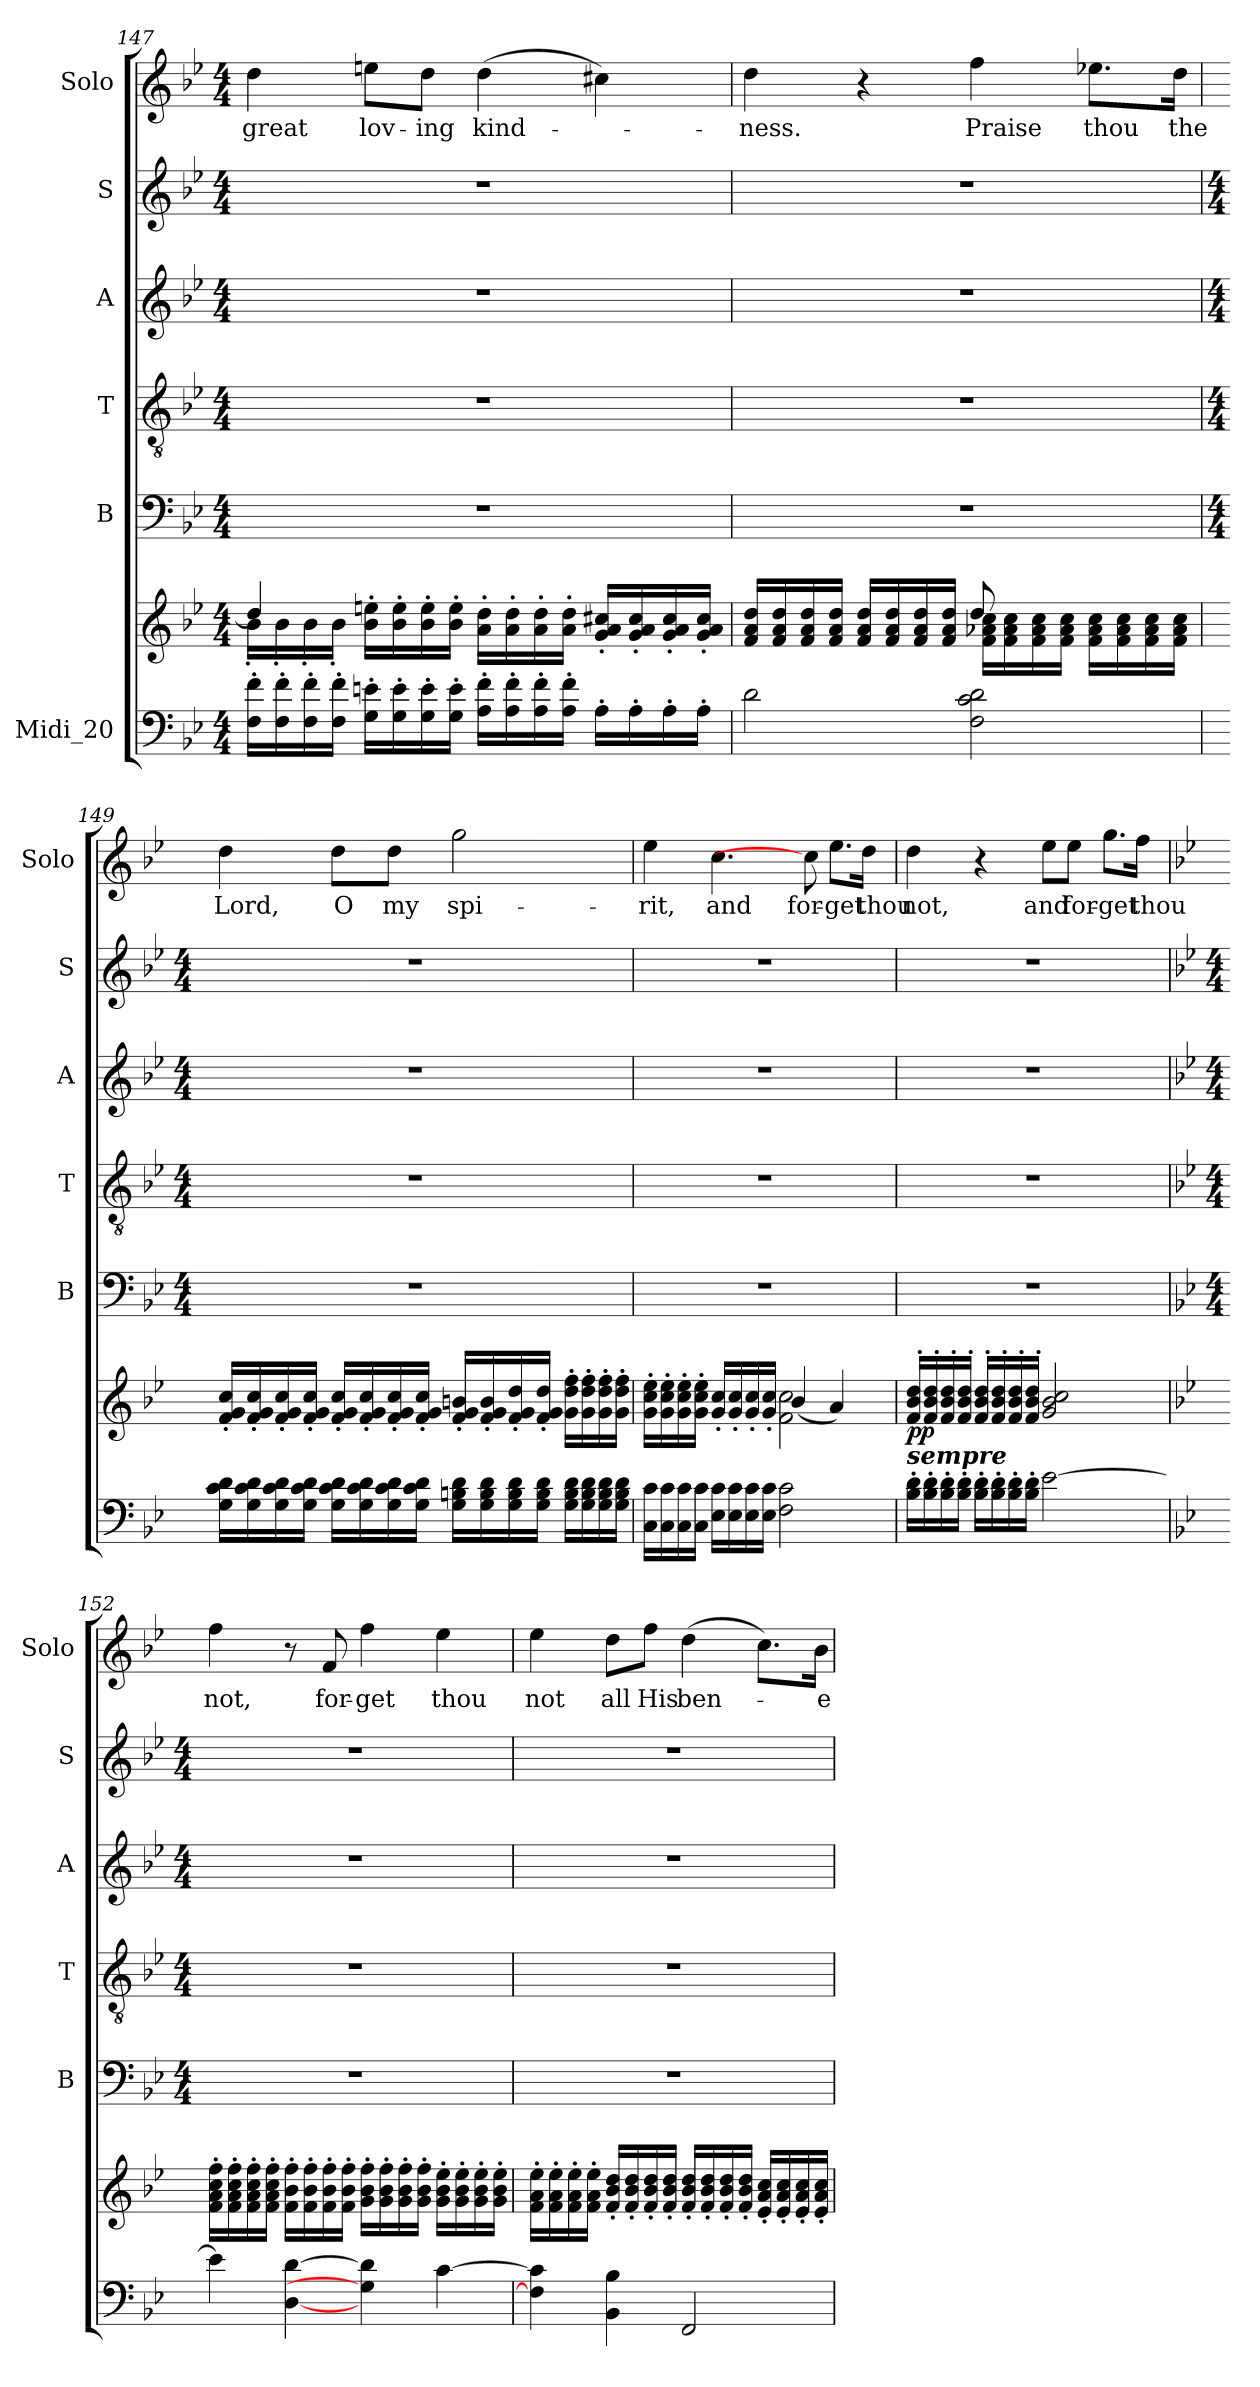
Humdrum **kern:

**kern	**kern	**dynam	**kern	**kern	**kern	**kern	**kern	**text
*part6	*part6	*part6	*part5	*part4	*part3	*part2	*part1	*part1
*staff7	*staff6	*staff6/7	*staff5	*staff4	*staff3	*staff2	*staff1	*staff1
*I"Midi_20	*	*	*I"B	*I"T	*I"A	*I"S	*I"Solo	*
*	*	*	*I'B	*I'T	*I'A	*I'S	*I'Solo	*
*clefF4	*clefG2	*	*clefF4	*clefGv2	*clefG2	*clefG2	*clefG2	*
*k[b-e-]	*k[b-e-]	*	*k[b-e-]	*k[b-e-]	*k[b-e-]	*k[b-e-]	*k[b-e-]	*
*B-:	*B-:	*	*B-:	*B-:	*B-:	*B-:	*B-:	*
*M4/4	*M4/4	*	*M4/4	*M4/4	*M4/4	*M4/4	*M4/4	*
=147	=147	=147	=147	=147	=147	=147	=147	=147
*	*^	*	*	*	*	*	*	*
!	!	!	!	!	!	!	!	!	!LO:LY:b
16F' 16f'LL	4dd/]	16b-'LL	.	1r	1r	1r	1r	4dd	great
16F' 16f'	.	16b-'	.	.	.	.	.	.	.
16F' 16f'	.	16b-'	.	.	.	.	.	.	.
16F' 16f'JJ	.	16b-'JJ	.	.	.	.	.	.	.
!	!	!	!	!	!	!	!	!	!LO:LY:b
16G' 16en'LL	16b-\' 16een\'LL	4ryy	.	.	.	.	.	8een\L	lov-
16G' 16e'	16b-\' 16ee\'	.	.	.	.	.	.	.	.
!	!	!	!	!	!	!	!	!	!LO:LY:b
16G' 16e'	16b-\' 16ee\'	.	.	.	.	.	.	8dd\J	-ing
16G' 16e'JJ	16b-\' 16ee\'JJ	.	.	.	.	.	.	.	.
!	!	!	!	!	!	!	!	!	!LO:LY:b
16A' 16f'LL	16a\' 16dd\'LL	2ryy	.	.	.	.	.	(>4dd	kind-
16A' 16f'	16a\' 16dd\'	.	.	.	.	.	.	.	.
16A' 16f'	16a\' 16dd\'	.	.	.	.	.	.	.	.
16A' 16f'JJ	16a\' 16dd\'JJ	.	.	.	.	.	.	.	.
16A'LL	16g' 16a' 16cc#X'LL	.	.	.	.	.	.	4cc#X)	.
16A'	16g' 16a' 16cc#'	.	.	.	.	.	.	.	.
16A'	16g' 16a' 16cc#'	.	.	.	.	.	.	.	.
16A'JJ	16g' 16a' 16cc#'JJ	.	.	.	.	.	.	.	.
=148	=148	=148	=148	=148	=148	=148	=148	=148	=148
!	!	!	!	!	!	!	!	!	!LO:LY:b
2d	16f 16a 16ddLL	2ryy	.	1r	1r	1r	1r	4dd	ness.
.	16f 16a 16dd	.	.	.	.	.	.	.	.
.	16f 16a 16dd	.	.	.	.	.	.	.	.
.	16f 16a 16ddJJ	.	.	.	.	.	.	.	.
.	16f 16a 16ddLL	.	.	.	.	.	.	4r	.
.	16f 16a 16dd	.	.	.	.	.	.	.	.
.	16f 16a 16dd	.	.	.	.	.	.	.	.
.	16f 16a 16ddJJ	.	.	.	.	.	.	.	.
!	!	!	!	!	!	!	!	!	!LO:LY:b
2F 2c 2d	8dd/	16f\ 16a-X\ 16cc\LL	.	.	.	.	.	4ff	Praise
.	.	16f\ 16a-\ 16cc\	.	.	.	.	.	.	.
.	8ryy	16f\ 16a-\ 16cc\	.	.	.	.	.	.	.
.	.	16f\ 16a-\ 16cc\JJ	.	.	.	.	.	.	.
!	!	!	!	!	!	!	!	!	!LO:LY:b
.	4ryy	16f\ 16a-\ 16cc\LL	.	.	.	.	.	8.ee-X\L	thou
.	.	16f\ 16a-\ 16cc\	.	.	.	.	.	.	.
.	.	16f\ 16a-\ 16cc\	.	.	.	.	.	.	.
!	!	!	!	!	!	!	!	!	!LO:LY:b
.	.	16f 16a- 16ccJJ	.	.	.	.	.	16dd\Jk	the
!!LO:LB:g=z
=149	=149	=149	=149	=149	=149	=149	=149	=149	=149
*	*	*	*	*M4/4	*M4/4	*M4/4	*M4/4	*	*
!	!	!	!	!	!	!	!	!	!LO:LY:b
16G 16c 16dLL	16f' 16g' 16cc'LL	2ryy	.	1r	1r	1r	1r	4dd	Lord,
16G 16c 16d	16f' 16g' 16cc'	.	.	.	.	.	.	.	.
16G 16c 16d	16f' 16g' 16cc'	.	.	.	.	.	.	.	.
16G 16c 16dJJ	16f' 16g' 16cc'JJ	.	.	.	.	.	.	.	.
!	!	!	!	!	!	!	!	!	!LO:LY:b
16G 16c 16dLL	16f' 16g' 16cc'LL	.	.	.	.	.	.	8dd\L	O
16G 16c 16d	16f' 16g' 16cc'	.	.	.	.	.	.	.	.
!	!	!	!	!	!	!	!	!	!LO:LY:b
16G 16c 16d	16f' 16g' 16cc'	.	.	.	.	.	.	8dd\J	my
16G 16c 16dJJ	16f' 16g' 16cc'JJ	.	.	.	.	.	.	.	.
!	!	!	!	!	!	!	!	!	!LO:LY:b
16G 16Bn 16dLL	16f' 16g' 16bn'LL	4ryy	.	.	.	.	.	2gg	spi-
16G 16B 16d	16f' 16g' 16b'	.	.	.	.	.	.	.	.
16G 16B 16d	16f' 16g' 16dd'	.	.	.	.	.	.	.	.
16G 16B 16dJJ	16f' 16g' 16dd'JJ	.	.	.	.	.	.	.	.
16G 16B 16dLL	16g\' 16dd\' 16ff\'LL	4ryy	.	.	.	.	.	.	.
16G 16B 16d	16g\' 16dd\' 16ff\'	.	.	.	.	.	.	.	.
16G 16B 16d	16g\' 16dd\' 16ff\'	.	.	.	.	.	.	.	.
16G 16B 16dJJ	16g\' 16dd\' 16ff\'JJ	.	.	.	.	.	.	.	.
=150	=150	=150	=150	=150	=150	=150	=150	=150	=150
!	!	!	!	!	!	!	!	!	!LO:LY:b
16C 16cLL	16g\' 16cc\' 16ee-\'LL	2ryy	.	1r	1r	1r	1r	4ee-	-rit,
16C 16c	16g\' 16cc\' 16ee-\'	.	.	.	.	.	.	.	.
16C 16c	16g\' 16cc\' 16ee-\'	.	.	.	.	.	.	.	.
16C 16cJJ	16g\' 16cc\' 16ee-\'JJ	.	.	.	.	.	.	.	.
!	!	!	!	!	!	!	!	!	!LO:LY:b
16E- 16cLL	16g' 16cc'LL	.	.	.	.	.	.	4.cc	and
16E- 16c	16g' 16cc'	.	.	.	.	.	.	.	.
16E- 16c	16g' 16cc'	.	.	.	.	.	.	.	.
16E- 16cJJ	16g' 16cc'JJ	.	.	.	.	.	.	.	.
2F 2c	2f\ 2cc\	(<4b-/	.	.	.	.	.	.	.
!	!	!	!	!	!	!	!	!	!LO:LY:b
.	.	.	.	.	.	.	.	8cc]	for-
!	!	!	!	!	!	!	!	!	!LO:LY:b
.	.	4a/)	.	.	.	.	.	8.ee-\L	-get
!	!	!	!	!	!	!	!	!	!LO:LY:b
.	.	.	.	.	.	.	.	16dd\Jk	thou
=151	=151	=151	=151	=151	=151	=151	=151	=151	=151
!	!LO:TX:b:Bi:t=sempre	!	!	!	!	!	!	!	!
!	!	!	!LO:DY:b	!	!	!	!	!	!LO:LY:b
16B-' 16d'LL	16f' 16b-' 16dd'LL	1ryy	pp	1r	1r	1r	1r	4dd	not,
16B-' 16d'	16f' 16b-' 16dd'	.	.	.	.	.	.	.	.
16B-' 16d'	16f' 16b-' 16dd'	.	.	.	.	.	.	.	.
16B-' 16d'JJ	16f' 16b-' 16dd'JJ	.	.	.	.	.	.	.	.
16B-' 16d'LL	16f' 16b-' 16dd'LL	.	.	.	.	.	.	4r	.
16B-' 16d'	16f' 16b-' 16dd'	.	.	.	.	.	.	.	.
16B-' 16d'	16f' 16b-' 16dd'	.	.	.	.	.	.	.	.
16B-' 16d'JJ	16f' 16b-' 16dd'JJ	.	.	.	.	.	.	.	.
!	!	!	!	!	!	!	!	!	!LO:LY:b
[2e-	2g 2b- 2cc	.	.	.	.	.	.	8ee-\L	and
!	!	!	!	!	!	!	!	!	!LO:LY:b
.	.	.	.	.	.	.	.	8ee-\J	for-
!	!	!	!	!	!	!	!	!	!LO:LY:b
.	.	.	.	.	.	.	.	8.gg\L	-get
!	!	!	!	!	!	!	!	!	!LO:LY:b
.	.	.	.	.	.	.	.	16ff\Jk	thou
*	*v	*v	*	*	*	*	*	*	*
!!LO:LB:g=z
=152	=152	=152	=152	=152	=152	=152	=152	=152
*	*	*	*	*	*k[b-e-]	*k[b-e-]	*	*
*	*	*	*	*	*B-:	*B-:	*	*
*	*	*	*M4/4	*M4/4	*M4/4	*M4/4	*	*
!	!	!	!	!	!	!	!	!LO:LY:b
4e-]	16f' 16a' 16cc' 16ff'LL	.	1r	1r	1r	1r	4ff	not,
.	16f' 16a' 16cc' 16ff'	.	.	.	.	.	.	.
.	16f' 16a' 16cc' 16ff'	.	.	.	.	.	.	.
.	16f' 16a' 16cc' 16ff'JJ	.	.	.	.	.	.	.
[4D [4d	16f' 16b-' 16ff'LL	.	.	.	.	.	8r	.
.	16f' 16b-' 16ff'	.	.	.	.	.	.	.
!	!	!	!	!	!	!	!	!LO:LY:b
.	16f' 16b-' 16ff'	.	.	.	.	.	8f	for-
.	16f' 16b-' 16ff'JJ	.	.	.	.	.	.	.
!	!	!	!	!	!	!	!	!LO:LY:b
4G] 4d]	16g' 16b-' 16ff'LL	.	.	.	.	.	4ff	-get
.	16g' 16b-' 16ff'	.	.	.	.	.	.	.
.	16g' 16b-' 16ff'	.	.	.	.	.	.	.
.	16g' 16b-' 16ff'JJ	.	.	.	.	.	.	.
!	!	!	!	!	!	!	!	!LO:LY:b
[4c	16g' 16b-' 16ee-'LL	.	.	.	.	.	4ee-	thou
.	16g' 16b-' 16ee-'	.	.	.	.	.	.	.
.	16g' 16b-' 16ee-'	.	.	.	.	.	.	.
.	16g' 16b-' 16ee-'JJ	.	.	.	.	.	.	.
=153	=153	=153	=153	=153	=153	=153	=153	=153
!	!	!	!	!	!	!	!	!LO:LY:b
4F] 4c]	16f' 16a' 16ee-'LL	.	1r	1r	1r	1r	4ee-	not
.	16f' 16a' 16ee-'	.	.	.	.	.	.	.
.	16f' 16a' 16ee-'	.	.	.	.	.	.	.
.	16f' 16a' 16ee-'JJ	.	.	.	.	.	.	.
!	!	!	!	!	!	!	!	!LO:LY:b
4BB- 4B-	16f' 16b-' 16dd'LL	.	.	.	.	.	8dd\L	all
.	16f' 16b-' 16dd'	.	.	.	.	.	.	.
!	!	!	!	!	!	!	!	!LO:LY:b
.	16f' 16b-' 16dd'	.	.	.	.	.	8ff\J	His
.	16f' 16b-' 16dd'JJ	.	.	.	.	.	.	.
!	!	!	!	!	!	!	!	!LO:LY:b
2FF	16f' 16b-' 16dd'LL	.	.	.	.	.	(>4dd	ben-
.	16f' 16b-' 16dd'	.	.	.	.	.	.	.
.	16f' 16b-' 16dd'	.	.	.	.	.	.	.
.	16f' 16b-' 16dd'JJ	.	.	.	.	.	.	.
.	16e-' 16a' 16cc'LL	.	.	.	.	.	8.cc\L)	.
.	16e-' 16a' 16cc'	.	.	.	.	.	.	.
.	16e-' 16a' 16cc'	.	.	.	.	.	.	.
!	!	!	!	!	!	!	!	!LO:LY:b
.	16e-' 16a' 16cc'JJ	.	.	.	.	.	16b-\Jk	e-
=	=	=	=	=	=	=	=	=
*-	*-	*-	*-	*-	*-	*-	*-	*-
